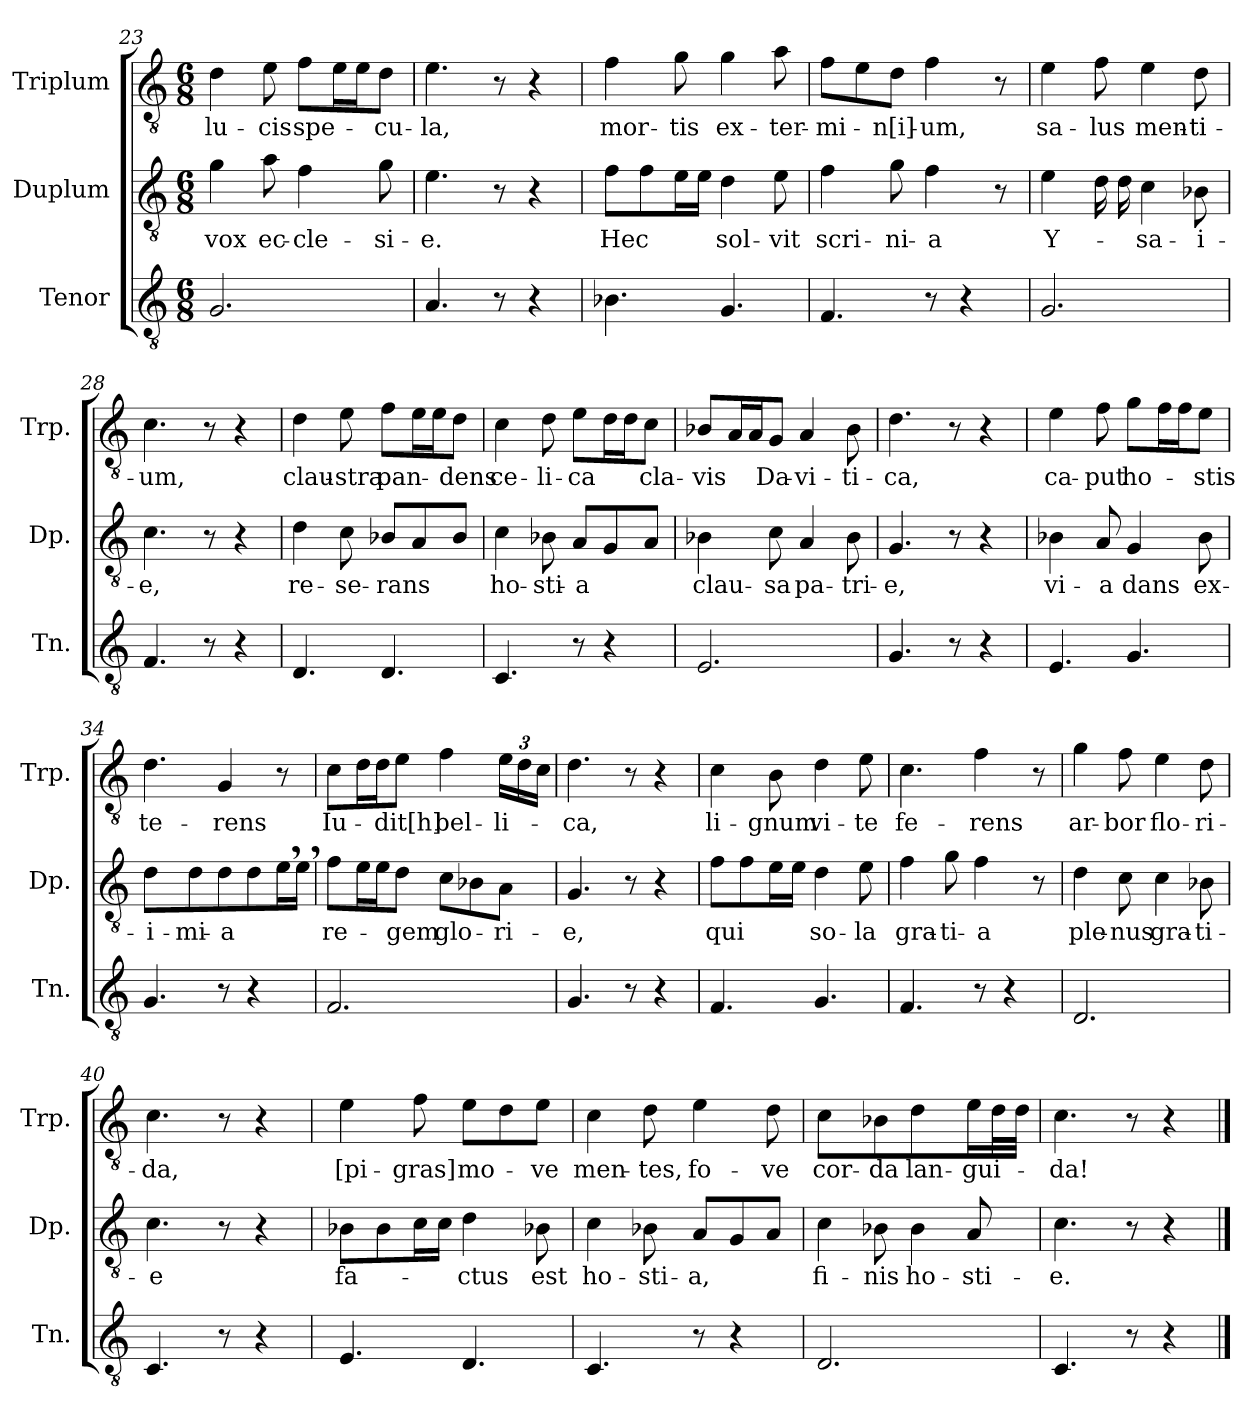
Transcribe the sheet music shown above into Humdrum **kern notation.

**kern	**kern	**text	**kern	**text
*part3	*part2	*part2	*part1	*part1
*staff3	*staff2	*staff2	*staff1	*staff1
*I"Tenor	*I"Duplum	*	*I"Triplum	*
*I'Tn.	*I'Dp.	*	*I'Trp.	*
*clefGv2	*clefGv2	*	*clefGv2	*
*k[]	*k[]	*	*k[]	*
*M6/8	*M6/8	*	*M6/8	*
=23	=23	=23	=23	=23
!	!	!LO:LY:b	!	!LO:LY:b
2.G/	4g\	vox	4d\	lu-
!	!	!LO:LY:b	!	!LO:LY:b
.	8a\	ec-	8e\	-cis
!	!	!LO:LY:b	!	!LO:LY:b
.	4f\	-cle-	8f\L	spe-
*	*	*	*tremolo	*
.	.	.	16e\	.
.	.	.	16e\	.
*	*	*	*Xtremolo	*
!	!	!LO:LY:b	!	!LO:LY:b
.	8g\	-si-	8d\J	-cu-
=24	=24	=24	=24	=24
!	!	!LO:LY:b	!	!LO:LY:b
4.A/	4.e\	-e.	4.e\	-la,
8r	8r	.	8r	.
4r	4r	.	4r	.
=25	=25	=25	=25	=25
!	!	!LO:LY:b	!	!LO:LY:b
4.B-X\	8f\L	Hec	4f\	mor-
.	8f\	.	.	.
!	!	!	!	!LO:LY:b
*	*tremolo	*	*	*
.	16e\	.	8g\	-tis
.	16e\JJ	.	.	.
*	*Xtremolo	*	*	*
!	!	!LO:LY:b	!	!LO:LY:b
4.G/	4d\	sol-	4g\	ex-
!	!	!LO:LY:b	!	!LO:LY:b
.	8e\	-vit	8a\	-ter-
=26	=26	=26	=26	=26
!	!	!LO:LY:b	!	!LO:LY:b
4.F/	4f\	scri-	8f\L	-mi-
.	.	.	8e\	.
!	!	!LO:LY:b	!	!LO:LY:b
.	8g\	-ni-	8d\J	-n[i]-
!	!	!LO:LY:b	!	!LO:LY:b
8r	4f\	-a	4f\	-um,
4r	.	.	.	.
.	8r	.	8r	.
=27	=27	=27	=27	=27
!	!	!LO:LY:b	!	!LO:LY:b
2.G/	4e\	Y-	4e\	sa-
!	!	!	!	!LO:LY:b
*	*tremolo	*	*	*
.	16d\	.	8f\	-lus
.	16d\	.	.	.
*	*Xtremolo	*	*	*
!	!	!LO:LY:b	!	!LO:LY:b
.	4c\	-sa-	4e\	men-
!	!	!LO:LY:b	!	!LO:LY:b
.	8B-i\	-i-	8d\	-ti-
=28	=28	=28	=28	=28
!	!	!LO:LY:b	!	!LO:LY:b
4.F/	4.c\	-e,	4.c\	-um,
8r	8r	.	8r	.
4r	4r	.	4r	.
!!LO:LB:g=z
=29	=29	=29	=29	=29
!	!	!LO:LY:b	!	!LO:LY:b
4.D/	4d\	re-	4d\	clau-
!	!	!LO:LY:b	!	!LO:LY:b
.	8c\	-se-	8e\	-stra
!	!	!LO:LY:b	!	!LO:LY:b
4.D/	8B-i/L	-rans	8f\L	pan-
*	*	*	*tremolo	*
.	8A/	.	16e\	.
.	.	.	16e\	.
*	*	*	*Xtremolo	*
!	!	!	!	!LO:LY:b
.	8B-i/J	.	8d\J	-dens
=30	=30	=30	=30	=30
!	!	!LO:LY:b	!	!LO:LY:b
4.C/	4c\	ho-	4c\	ce-
!	!	!LO:LY:b	!	!LO:LY:b
.	8B-i\	-sti-	8d\	-li-
!	!	!LO:LY:b	!	!LO:LY:b
8r	8A/L	-a	8e\L	-ca
*	*	*	*tremolo	*
4r	8G/	.	16d\	.
.	.	.	16d\	.
*	*	*	*Xtremolo	*
!	!	!	!	!LO:LY:b
.	8A/J	.	8c\J	cla-
=31	=31	=31	=31	=31
!	!	!LO:LY:b	!	!LO:LY:b
2.E/	4B-X\	clau-	8B-i/L	-vis
*	*	*	*tremolo	*
.	.	.	16A/	.
.	.	.	16A/	.
*	*	*	*Xtremolo	*
!	!	!LO:LY:b	!	!LO:LY:b
.	8c\	-sa	8G/J	Da-
!	!	!LO:LY:b	!	!LO:LY:b
.	4A/	pa-	4A/	-vi-
!	!	!LO:LY:b	!	!LO:LY:b
.	8B-\	-tri-	8B-i\	-ti-
=32	=32	=32	=32	=32
!	!	!LO:LY:b	!	!LO:LY:b
4.G/	4.G/	-e,	4.d\	-ca,
8r	8r	.	8r	.
4r	4r	.	4r	.
=33	=33	=33	=33	=33
!	!	!LO:LY:b	!	!LO:LY:b
4.E/	4B-X\	vi-	4e\	ca-
!	!	!LO:LY:b	!	!LO:LY:b
.	8A/	-a	8f\	-put
!	!	!LO:LY:b	!	!LO:LY:b
4.G/	4G/	dans	8g\L	ho-
*	*	*	*tremolo	*
.	.	.	16f\	.
.	.	.	16f\	.
*	*	*	*Xtremolo	*
!	!	!LO:LY:b	!	!LO:LY:b
.	8B-\	ex-	8e\J	-stis
=34	=34	=34	=34	=34
!	!	!LO:LY:b	!	!LO:LY:b
4.G/	4d\	-i-	4.d\	te-
!	!	!LO:LY:b	!	!
.	8d\	-mi-	.	.
!	!	!LO:LY:b	!	!LO:LY:b
8r	8d\L	-a	4G/	-rens
4r	8d\	.	.	.
*	*tremolo	*	*	*
.	16e,\	.	8r	.
.	16e,\JJ	.	.	.
*	*Xtremolo	*	*	*
!!LO:LB:g=z
=35	=35	=35	=35	=35
!	!	!LO:LY:b	!	!LO:LY:b
2.F/	8f\L	re-	8c\L	Iu-
*	*tremolo	*	*	*
*	*	*	*tremolo	*
.	16e\	.	16d\	.
.	16e\	.	16d\	.
*	*	*	*Xtremolo	*
*	*Xtremolo	*	*	*
!	!	!LO:LY:b	!	!LO:LY:b
.	8d\J	-gem	8e\J	-dit[h]
!	!	!LO:LY:b	!	!LO:LY:b
.	8c\L	glo-	4f\	bel-
.	8B-X\	.	.	.
!	!	!LO:LY:b	!	!
*	*	*	*Xbrackettup	*
!	!	!	!	!LO:LY:b
.	8A\J	-ri-	24e\LL	-li-
.	.	.	24d\	.
.	.	.	24c\JJ	.
=36	=36	=36	=36	=36
!	!	!LO:LY:b	!	!LO:LY:b
4.G/	4.G/	-e,	4.d\	-ca,
8r	8r	.	8r	.
4r	4r	.	4r	.
=37	=37	=37	=37	=37
!	!	!LO:LY:b	!	!LO:LY:b
4.F/	8f\L	qui	4c\	li-
.	8f\	.	.	.
!	!	!	!	!LO:LY:b
*	*tremolo	*	*	*
.	16e\	.	8B\	-gnum
.	16e\JJ	.	.	.
*	*Xtremolo	*	*	*
!	!	!LO:LY:b	!	!LO:LY:b
4.G/	4d\	so-	4d\	vi-
!	!	!LO:LY:b	!	!LO:LY:b
.	8e\	-la	8e\	-te
=38	=38	=38	=38	=38
!	!	!LO:LY:b	!	!LO:LY:b
4.F/	4f\	gra-	4.c\	fe-
!	!	!LO:LY:b	!	!
.	8g\	-ti-	.	.
!	!	!LO:LY:b	!	!LO:LY:b
8r	4f\	-a	4f\	-rens
4r	.	.	.	.
.	8r	.	8r	.
=39	=39	=39	=39	=39
!	!	!LO:LY:b	!	!LO:LY:b
2.D/	4d\	ple-	4g\	ar-
!	!	!LO:LY:b	!	!LO:LY:b
.	8c\	-nus	8f\	-bor
!	!	!LO:LY:b	!	!LO:LY:b
.	4c\	gra-	4e\	flo-
!	!	!LO:LY:b	!	!LO:LY:b
.	8B-i\	-ti-	8d\	-ri-
=40	=40	=40	=40	=40
!	!	!LO:LY:b	!	!LO:LY:b
4.C/	4.c\	-e	4.c\	-da,
8r	8r	.	8r	.
4r	4r	.	4r	.
=41	=41	=41	=41	=41
!	!	!LO:LY:b	!	!LO:LY:b
4.E/	8B-i\L	fa-	4e\	[pi-
.	8B-\	.	.	.
!	!	!	!	!LO:LY:b
*	*tremolo	*	*	*
.	16c\	.	8f\	-gras]
.	16c\JJ	.	.	.
*	*Xtremolo	*	*	*
!	!	!LO:LY:b	!	!LO:LY:b
4.D/	4d\	-ctus	8e\L	mo-
.	.	.	8d\	.
!	!	!LO:LY:b	!	!LO:LY:b
.	8B-X\	est	8e\J	-ve
!!LO:PB:g=z
=42	=42	=42	=42	=42
!	!	!LO:LY:b	!	!LO:LY:b
4.C/	4c\	ho-	4c\	men-
!	!	!LO:LY:b	!	!LO:LY:b
.	8B-X\	-sti-	8d\	-tes,
!	!	!LO:LY:b	!	!LO:LY:b
8r	8A/L	-a,	4e\	fo-
4r	8G/	.	.	.
!	!	!	!	!LO:LY:b
.	8A/J	.	8d\	-ve
=43	=43	=43	=43	=43
!	!	!LO:LY:b	!	!LO:LY:b
2.D/	4c\	fi-	4c\	cor-
!	!	!LO:LY:b	!	!LO:LY:b
.	8B-X\	-nis	8B-i\	-da
!	!	!LO:LY:b	!	!LO:LY:b
.	4B-\	ho-	4d\	lan-
!	!	!LO:LY:b	!	!LO:LY:b
.	8A/	-sti-	16e\LL	-gui-
*	*	*	*tremolo	*
.	.	.	32d\	.
.	.	.	32d\JJJ	.
*	*	*	*Xtremolo	*
=44	=44	=44	=44	=44
!	!	!LO:LY:b	!	!LO:LY:b
4.C/	4.c\	-e.	4.c\	-da!
8r	8r	.	8r	.
4r	4r	.	4r	.
==	==	==	==	==
*-	*-	*-	*-	*-
